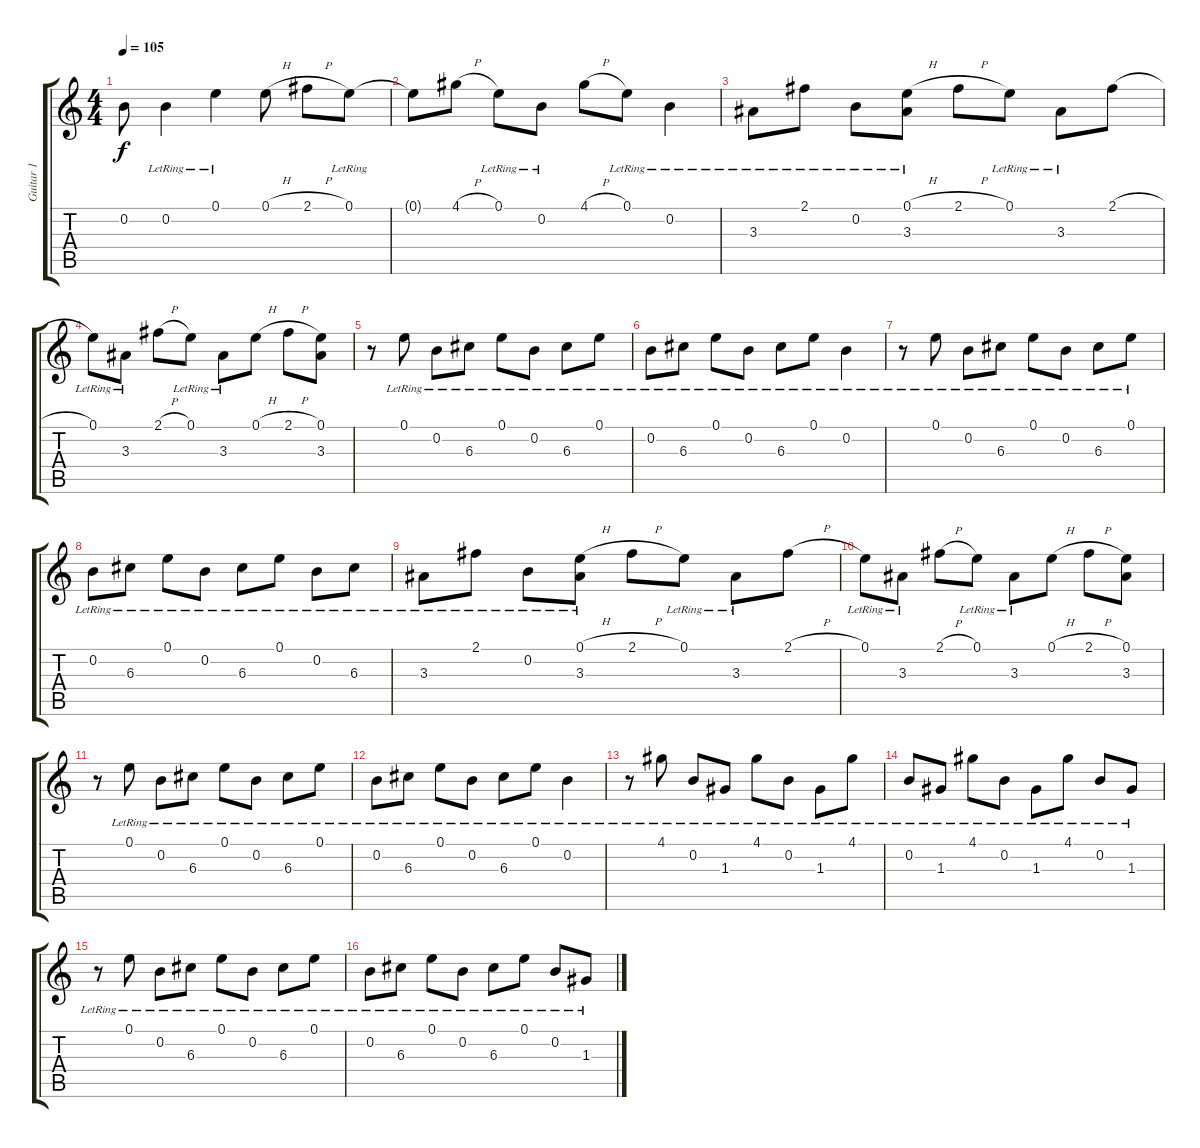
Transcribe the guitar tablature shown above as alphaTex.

\track ("Guitar 1" "Guitar 1") {instrument acousticguitarsteel}
\staff {score tabs}
\tuning (E4 B3 G3 D3 A2 E2) {hide}
\ts (4 4)
\tempo 105
\clef g2
\ks c
0.2{t}.8{dy f} 0.2{lr}.4 0.1{lr}.4 0.1{h}.8 2.1{h}.8 0.1{lr}.8 |
0.1{t}.8 4.1{h}.8 0.1{lr}.8 0.2{lr}.8 4.1{h}.8 0.1{lr}.8 0.2{lr}.4 |
3.3{lr}.8 2.1{lr}.8 0.2{lr}.8 (0.1{h} 3.3{lr}).8 2.1{h}.8 0.1{lr}.8 3.3{lr}.8 2.1{h}.8 |
0.1{lr}.8 3.3{lr}.8 2.1{h}.8 0.1{lr}.8 3.3{lr}.8 0.1{h}.8 2.1{h}.8 (0.1 3.3).8 |
r.8 0.1{lr}.8 0.2{lr}.8 6.3{lr}.8 0.1{lr}.8 0.2{lr}.8 6.3{lr}.8 0.1{lr}.8 |
0.2{lr}.8 6.3{lr}.8 0.1{lr}.8 0.2{lr}.8 6.3{lr}.8 0.1{lr}.8 0.2{lr}.4 |
r.8 0.1{lr}.8 0.2{lr}.8 6.3{lr}.8 0.1{lr}.8 0.2{lr}.8 6.3{lr}.8 0.1{lr}.8 |
0.2{lr}.8 6.3{lr}.8 0.1{lr}.8 0.2{lr}.8 6.3{lr}.8 0.1{lr}.8 0.2{lr}.8 6.3{lr}.8 |
3.3{lr}.8 2.1{lr}.8 0.2{lr}.8 (0.1{h} 3.3{lr}).8 2.1{h}.8 0.1{lr}.8 3.3{lr}.8 2.1{h}.8 |
0.1{lr}.8 3.3{lr}.8 2.1{h}.8 0.1{lr}.8 3.3{lr}.8 0.1{h}.8 2.1{h}.8 (0.1 3.3).8 |
r.8 0.1{lr}.8 0.2{lr}.8 6.3{lr}.8 0.1{lr}.8 0.2{lr}.8 6.3{lr}.8 0.1{lr}.8 |
0.2{lr}.8 6.3{lr}.8 0.1{lr}.8 0.2{lr}.8 6.3{lr}.8 0.1{lr}.8 0.2{lr}.4 |
r.8 4.1{lr}.8 0.2{lr}.8 1.3{lr}.8 4.1{lr}.8 0.2{lr}.8 1.3{lr}.8 4.1{lr}.8 |
0.2{lr}.8 1.3{lr}.8 4.1{lr}.8 0.2{lr}.8 1.3{lr}.8 4.1{lr}.8 0.2{lr}.8 1.3{lr}.8 |
r.8 0.1{lr}.8 0.2{lr}.8 6.3{lr}.8 0.1{lr}.8 0.2{lr}.8 6.3{lr}.8 0.1{lr}.8 |
0.2{lr}.8 6.3{lr}.8 0.1{lr}.8 0.2{lr}.8 6.3{lr}.8 0.1{lr}.8 0.2{lr}.8 1.3{lr}.8
